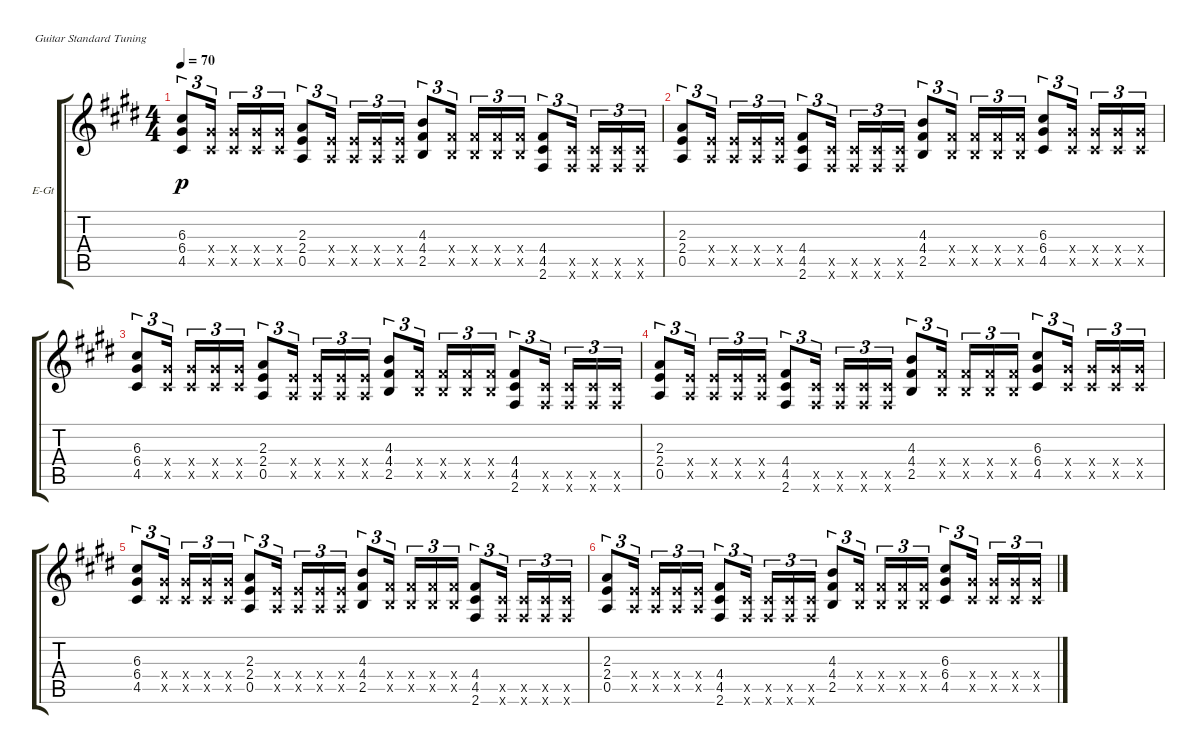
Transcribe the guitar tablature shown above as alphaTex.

\defaultSystemsLayout 4
\bracketExtendMode groupsimilarinstruments
\firstSystemTrackNameOrientation horizontal
\otherSystemsTrackNameOrientation horizontal
\track ("Distorted 1" "E-Gt") {instrument overdrivenguitar}
\staff {score tabs}
\tuning (E4 B3 G3 D3 A2 E2)
\ts (4 4)
\tempo 70
\clef g2
\ks c#minor
(6.3 6.4 4.5).8{tu (3 2) dy p} (4.5{x} 6.4{x}).16{tu (3 2)} (6.4{x} 4.5{x}).16{tu (3 2)} (4.5{x} 6.4{x}).16{tu (3 2)} (4.5{x} 6.4{x}).16{tu (3 2)} (0.5 2.4 2.3).8{tu (3 2)} (2.4{x} 0.5{x}).16{tu (3 2)} (2.4{x} 0.5{x}).16{tu (3 2)} (2.4{x} 0.5{x}).16{tu (3 2)} (2.4{x} 0.5{x}).16{tu (3 2)} (4.3 4.4 2.5).8{tu (3 2)} (4.4{x} 2.5{x}).16{tu (3 2)} (4.4{x} 2.5{x}).16{tu (3 2)} (4.4{x} 2.5{x}).16{tu (3 2)} (4.4{x} 2.5{x}).16{tu (3 2)} (4.4 4.5 2.6).8{tu (3 2)} (2.6{x} 4.5{x}).16{tu (3 2)} (2.6{x} 4.5{x}).16{tu (3 2)} (2.6{x} 4.5{x}).16{tu (3 2)} (2.6{x} 4.5{x}).16{tu (3 2)} |
(0.5 2.4 2.3).8{tu (3 2)} (2.4{x} 0.5{x}).16{tu (3 2)} (2.4{x} 0.5{x}).16{tu (3 2)} (2.4{x} 0.5{x}).16{tu (3 2)} (2.4{x} 0.5{x}).16{tu (3 2)} (4.4 4.5 2.6).8{tu (3 2)} (2.6{x} 4.5{x}).16{tu (3 2)} (2.6{x} 4.5{x}).16{tu (3 2)} (2.6{x} 4.5{x}).16{tu (3 2)} (2.6{x} 4.5{x}).16{tu (3 2)} (4.3 4.4 2.5).8{tu (3 2)} (4.4{x} 2.5{x}).16{tu (3 2)} (4.4{x} 2.5{x}).16{tu (3 2)} (4.4{x} 2.5{x}).16{tu (3 2)} (4.4{x} 2.5{x}).16{tu (3 2)} (6.3 6.4 4.5).8{tu (3 2)} (4.5{x} 6.4{x}).16{tu (3 2)} (6.4{x} 4.5{x}).16{tu (3 2)} (4.5{x} 6.4{x}).16{tu (3 2)} (4.5{x} 6.4{x}).16{tu (3 2)} |
(6.3 6.4 4.5).8{tu (3 2)} (4.5{x} 6.4{x}).16{tu (3 2)} (6.4{x} 4.5{x}).16{tu (3 2)} (4.5{x} 6.4{x}).16{tu (3 2)} (4.5{x} 6.4{x}).16{tu (3 2)} (0.5 2.4 2.3).8{tu (3 2)} (2.4{x} 0.5{x}).16{tu (3 2)} (2.4{x} 0.5{x}).16{tu (3 2)} (2.4{x} 0.5{x}).16{tu (3 2)} (2.4{x} 0.5{x}).16{tu (3 2)} (4.3 4.4 2.5).8{tu (3 2)} (4.4{x} 2.5{x}).16{tu (3 2)} (4.4{x} 2.5{x}).16{tu (3 2)} (4.4{x} 2.5{x}).16{tu (3 2)} (4.4{x} 2.5{x}).16{tu (3 2)} (4.4 4.5 2.6).8{tu (3 2)} (2.6{x} 4.5{x}).16{tu (3 2)} (2.6{x} 4.5{x}).16{tu (3 2)} (2.6{x} 4.5{x}).16{tu (3 2)} (2.6{x} 4.5{x}).16{tu (3 2)} |
(0.5 2.4 2.3).8{tu (3 2)} (2.4{x} 0.5{x}).16{tu (3 2)} (2.4{x} 0.5{x}).16{tu (3 2)} (2.4{x} 0.5{x}).16{tu (3 2)} (2.4{x} 0.5{x}).16{tu (3 2)} (4.4 4.5 2.6).8{tu (3 2)} (2.6{x} 4.5{x}).16{tu (3 2)} (2.6{x} 4.5{x}).16{tu (3 2)} (2.6{x} 4.5{x}).16{tu (3 2)} (2.6{x} 4.5{x}).16{tu (3 2)} (4.3 4.4 2.5).8{tu (3 2)} (4.4{x} 2.5{x}).16{tu (3 2)} (4.4{x} 2.5{x}).16{tu (3 2)} (4.4{x} 2.5{x}).16{tu (3 2)} (4.4{x} 2.5{x}).16{tu (3 2)} (6.3 6.4 4.5).8{tu (3 2)} (4.5{x} 6.4{x}).16{tu (3 2)} (6.4{x} 4.5{x}).16{tu (3 2)} (4.5{x} 6.4{x}).16{tu (3 2)} (4.5{x} 6.4{x}).16{tu (3 2)} |
(6.3 6.4 4.5).8{tu (3 2)} (4.5{x} 6.4{x}).16{tu (3 2)} (6.4{x} 4.5{x}).16{tu (3 2)} (4.5{x} 6.4{x}).16{tu (3 2)} (4.5{x} 6.4{x}).16{tu (3 2)} (0.5 2.4 2.3).8{tu (3 2)} (2.4{x} 0.5{x}).16{tu (3 2)} (2.4{x} 0.5{x}).16{tu (3 2)} (2.4{x} 0.5{x}).16{tu (3 2)} (2.4{x} 0.5{x}).16{tu (3 2)} (4.3 4.4 2.5).8{tu (3 2)} (4.4{x} 2.5{x}).16{tu (3 2)} (4.4{x} 2.5{x}).16{tu (3 2)} (4.4{x} 2.5{x}).16{tu (3 2)} (4.4{x} 2.5{x}).16{tu (3 2)} (4.4 4.5 2.6).8{tu (3 2)} (2.6{x} 4.5{x}).16{tu (3 2)} (2.6{x} 4.5{x}).16{tu (3 2)} (2.6{x} 4.5{x}).16{tu (3 2)} (2.6{x} 4.5{x}).16{tu (3 2)} |
(0.5 2.4 2.3).8{tu (3 2)} (2.4{x} 0.5{x}).16{tu (3 2)} (2.4{x} 0.5{x}).16{tu (3 2)} (2.4{x} 0.5{x}).16{tu (3 2)} (2.4{x} 0.5{x}).16{tu (3 2)} (4.4 4.5 2.6).8{tu (3 2)} (2.6{x} 4.5{x}).16{tu (3 2)} (2.6{x} 4.5{x}).16{tu (3 2)} (2.6{x} 4.5{x}).16{tu (3 2)} (2.6{x} 4.5{x}).16{tu (3 2)} (4.3 4.4 2.5).8{tu (3 2)} (4.4{x} 2.5{x}).16{tu (3 2)} (4.4{x} 2.5{x}).16{tu (3 2)} (4.4{x} 2.5{x}).16{tu (3 2)} (4.4{x} 2.5{x}).16{tu (3 2)} (6.3 6.4 4.5).8{tu (3 2)} (4.5{x} 6.4{x}).16{tu (3 2)} (6.4{x} 4.5{x}).16{tu (3 2)} (4.5{x} 6.4{x}).16{tu (3 2)} (4.5{x} 6.4{x}).16{tu (3 2)}
